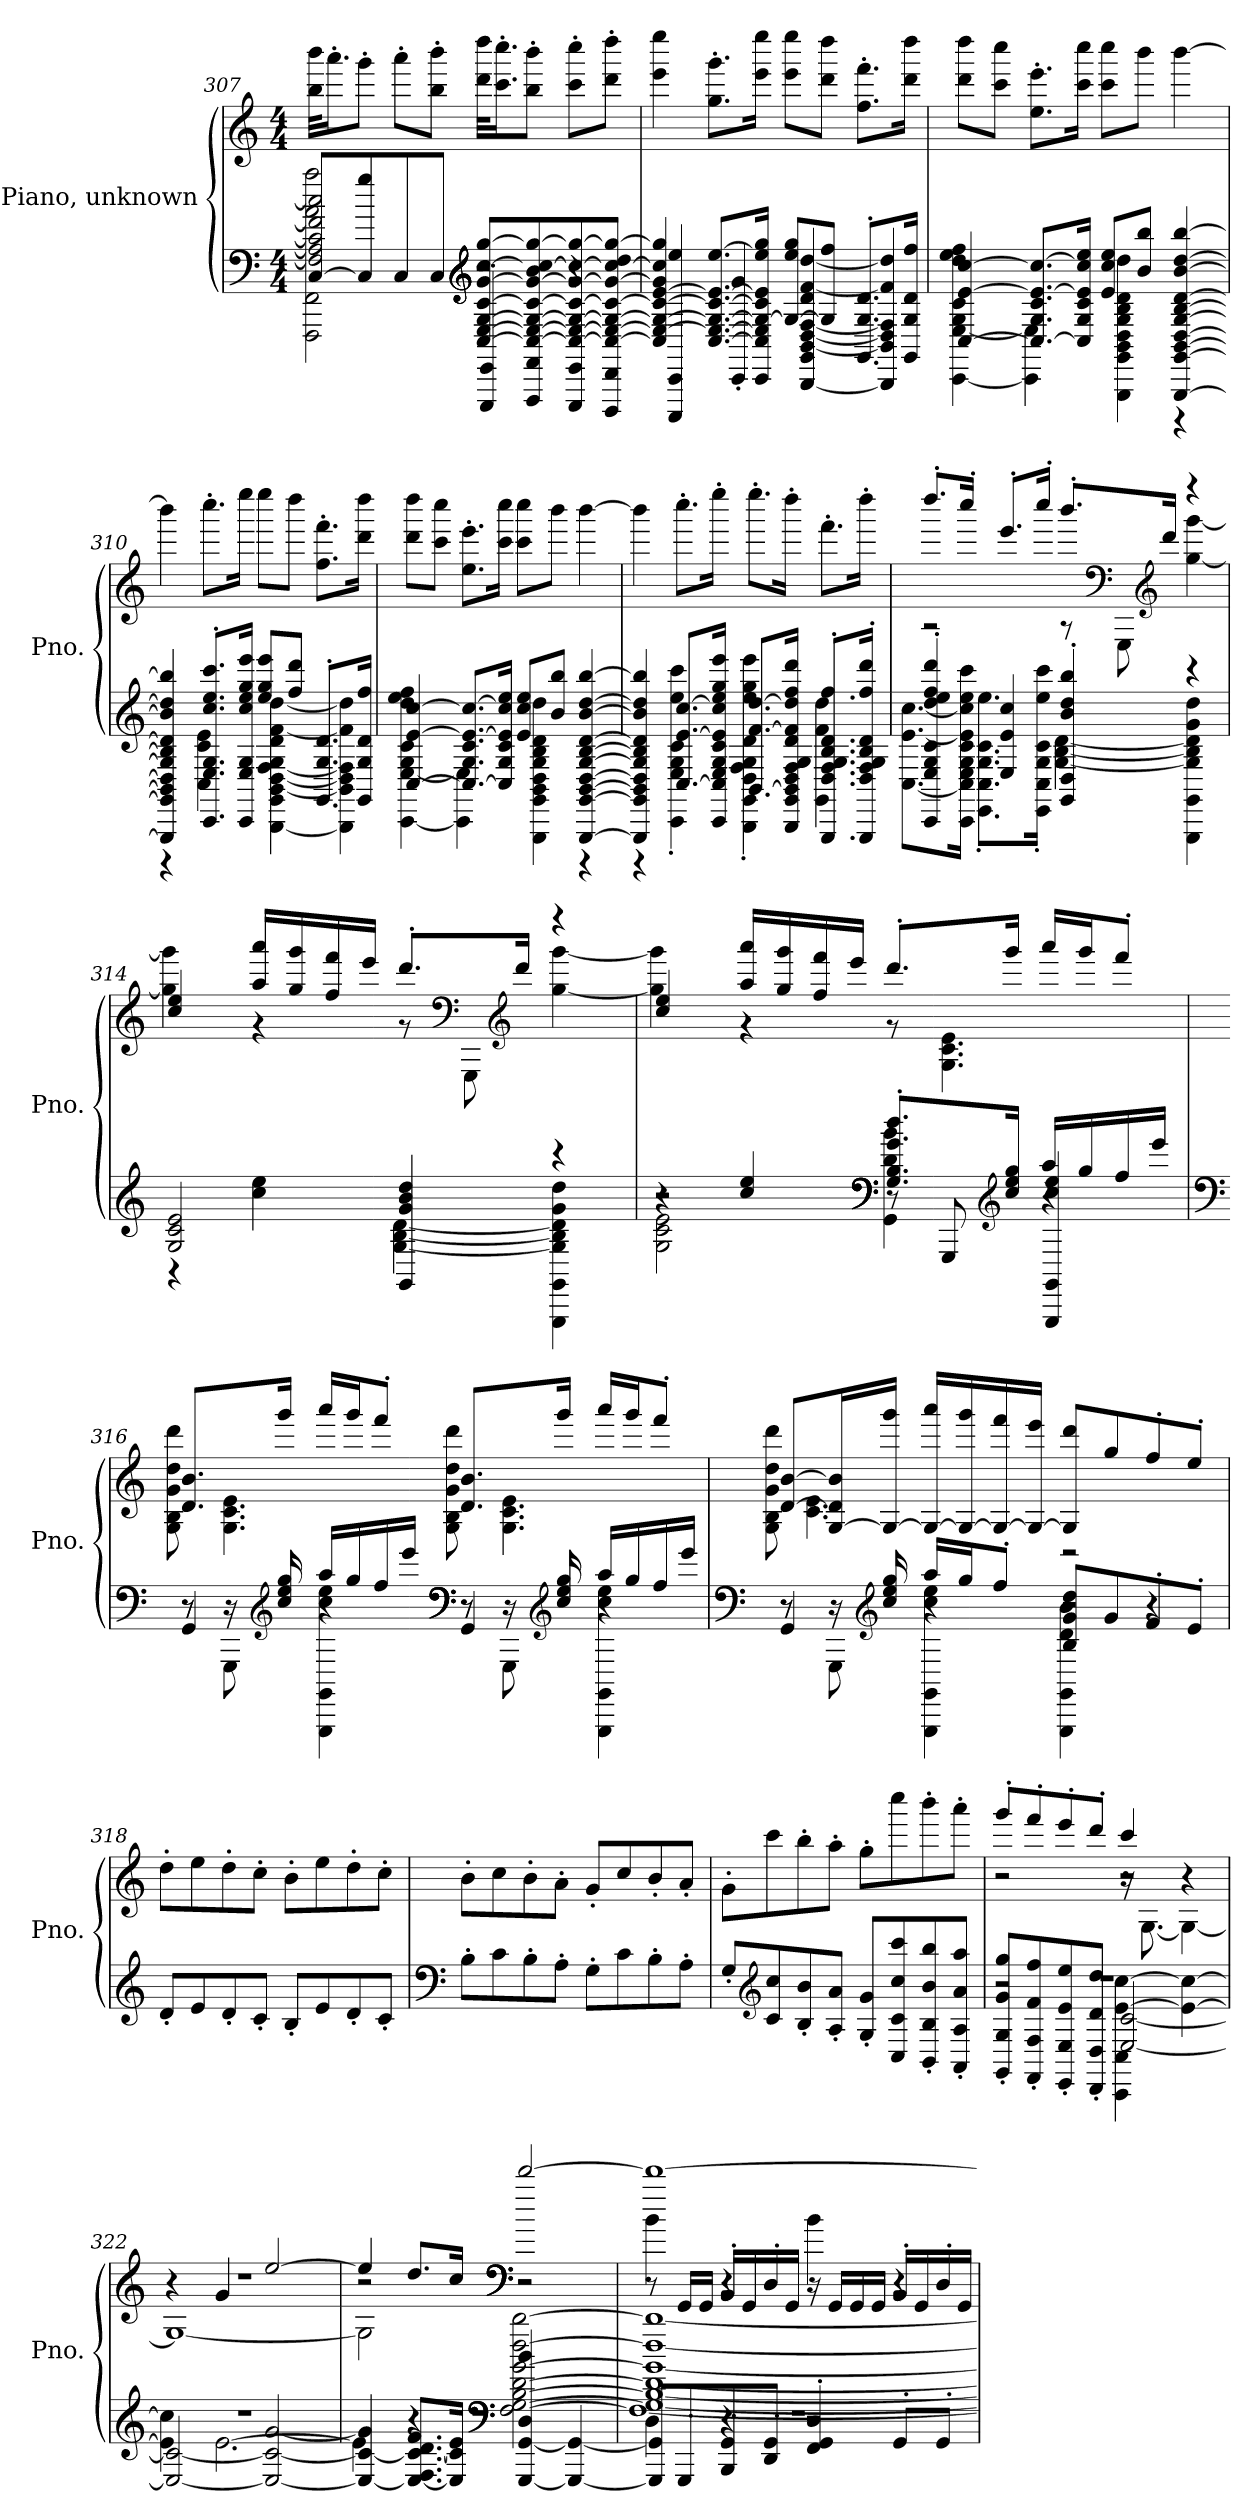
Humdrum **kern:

**kern	**kern
*part1	*part1
*staff2	*staff1
*I"Piano, unknown	*
*I'Pno.	*
*clefF4	*clefG2
*k[]	*k[]
*M4/4	*M4/4
=307	=307
*^	*
*	*^	*
[8C/L	2FFF\ 2FF\ 2a\ 2aa\	2F/] 2A/] 2c/] 2f/] 2cc/]	32bb\ 32bbb\KLL
.	.	.	16.aaa'\J
8C/] 8gg/	.	.	8ggg'\J
8C/	.	.	8aaa'\L
8C/J	.	.	8bb\' 8bbb\'J
*clefG2	*	*	*
[8C/ [8E/ [8G/ [8c/ [8g/ [8cc/ [8gg/L	2r	4EEE/' 4EE/'	32ddd\ 32dddd\KLL
.	.	.	16.ccc\' 16.cccc\'J
8FFF/ 8FF/ 8C/_ 8E/_ 8G/_ 8c/_ 8g/_ 8b/ 8cc/_ 8gg/_	.	.	8bb\' 8bbb\'J
8EEE/ 8EE/ 8C/_ 8E/_ 8G/_ 8c/_ 8g/_ 8cc/_ 8gg/_	.	4r	8ccc\' 8cccc\'L
8DDD/ 8DD/ 8C/_ 8E/_ 8G/_ 8c/_ 8g/_ 8cc/_ 8dd/ 8gg/_J	.	.	8ddd\' 8dddd\'J
*	*v	*v	*
!!LO:LB:g=z
=308	=308	=308
4C/] 4E/_ 4G/_ 4c/_ [4e/ 4g/] 4cc/] 4gg/]	4CCC/ 4CC/ 4ee/	4eee\ 4eeee\
[8.C/ 8.E/_ 8.G/_ 8.c/_ 8.e/_ [8.ee/L	4CC/' 4g/'	8.gg\' 8.ggg\'L
16CC/ 16C/] 16E/] 16G/_ 16c/] 16e/] 16ee/] 16gg/Jk	.	16eee\ 16eeee\Jk
8G/_ 8ee/ 8gg/L	[4BBB/ 4GG/ [4BB/ [4D/ [4F/ 4d/ [4f/ [4dd/	8eee\ 8eeee\L
8G/] 8ff/J	.	8ddd\ 8dddd\J
8.GG/' 8.G/' 8.d/'L	4BBB/] 4BB/] 4D/] 4F/] 4f/] 4dd/]	8.ff\' 8.fff\'L
16GG/ 16G/ 16d/ 16ff/Jk	.	16ddd\ 16dddd\Jk
=309	=309	=309
[4C/ [4e/ [4cc/	[4CC\ [4E\ 4G\ 4c\ 4dd\ 4ee\ 4ff\	8ddd\ 8dddd\L
.	.	8ccc\ 8cccc\J
8.C/_ 8.G/ 8.c/ 8.e/_ 8.cc/_L	4CC\] 4E\]	8.ee\' 8.eee\'L
16C/] 16G/ 16c/ 16e/] 16cc/] 16ee/Jk	.	16ccc\ 16cccc\Jk
8e/ 8cc/ 8ee/L	4GGG\ 4GG\ 4BB\ 4D\ 4G\ 4B\ 4d\ 4dd\	8ccc\ 8cccc\L
8b/ 8bb/J	.	8bbb\J
[4GGG/ [4GG/ [4BB/ [4D/ [4G/ [4B/ [4d/ [4b/ [4dd/ [4bb/	4r	[4bbb\
=310	=310	=310
4GGG/] 4GG/] 4BB/] 4D/] 4G/] 4B/] 4d/] 4b/] 4dd/] 4bb/]	4r	4bbb\]
8.CC/' 8.E/' 8.G/' 8.cc/' 8.ee/' 8.ccc/'L	4C\ 4c\ 4e\	8.cccc'\L
16CC/ 16E/ 16G/ 16cc/ 16ee/ 16gg/ 16eee/Jk	.	16eeee\Jk
8ee/ 8gg/ 8eee/L	[4BBB\ 4GG\ [4BB\ [4D\ [4F\ 4G\ 4d\ [4f\ [4dd\	8eeee\L
8ff/ 8ddd/J	.	8dddd\J
8.GG/' 8.G/' 8.d/'L	4BBB\] 4BB\] 4D\] 4F\] 4f\] 4dd\]	8.ff\' 8.fff\'L
16GG/ 16G/ 16d/ 16ff/Jk	.	16ddd\ 16dddd\Jk
!!LO:LB:g=z
=311	=311	=311
[4C/ [4e/ [4cc/	[4CC\ [4E\ 4G\ 4c\ 4dd\ 4ee\ 4ff\	8ddd\ 8dddd\L
.	.	8ccc\ 8cccc\J
8.C/_ 8.G/ 8.c/ 8.e/_ 8.cc/_L	4CC\] 4E\]	8.ee\' 8.eee\'L
16C/] 16G/ 16c/ 16e/] 16cc/] 16ee/Jk	.	16ccc\ 16cccc\Jk
8e/ 8cc/ 8ee/L	4GGG\ 4GG\ 4BB\ 4D\ 4G\ 4B\ 4d\ 4dd\	8ccc\ 8cccc\L
8b/ 8bb/J	.	8bbb\J
[4GGG/ [4GG/ [4BB/ [4D/ [4G/ [4B/ [4d/ [4b/ [4dd/ [4bb/	4r	[4bbb\
=312	=312	=312
4GGG/] 4GG/] 4BB/] 4D/] 4G/] 4B/] 4d/] 4b/] 4dd/] 4bb/]	4r	4bbb\]
[8.C/ [8.e/ [8.cc/L	4CC\' 4E\' 4G\' 4c\' 4ee\' 4ccc\'	8.cccc'\L
16CC/ 16C/] 16E/ 16G/ 16c/ 16e/] 16cc/] 16ee/ 16gg/ 16eee/Jk	.	16eeee'\Jk
[8.BB/ [8.f/ [8.dd/L	4BBB\' 4GG\' 4D\' 4F\' 4G\' 4d\' 4ee\' 4gg\' 4eee\'	8.eeee'\L
16BBB/ 16GG/ 16BB/] 16D/ 16F/ 16G/ 16d/ 16f/] 16dd/] 16ff/ 16ddd/Jk	.	16dddd'\Jk
8.GGG/' 8.D/' 8.F/' 8.G/' 8.B/' 8.d/' 8.ff/'L	4GG\ 4f\ 4dd\	8.fff'\L
16GGG/' 16D/' 16F/' 16G/' 16B/' 16d/' 16ff/' 16ddd/'Jk	.	16dddd'\Jk
=313	=313	=313
*	*	*^
4CC/' 4E/' 4G/' 4c/' 4dd/' 4ee/' 4ff/' 4ddd/'	[8.C\ [8.e\ [8.cc\L	8.dddd'/L	2r
.	16CC\ 16C\] 16E\ 16G\ 16c\ 16e\] 16cc\] 16ee\ 16ccc\Jk	16cccc'/Jk	.
4E/ 4e/ 4cc/	8.EE\' 8.C\' 8.G\' 8.c\' 8.ee\'L	8.eee'/L	.
.	16EE\' 16C\' 16G\' 16c\' 16ee\' 16ccc\'Jk	16cccc'/Jk	.
4GG/' 4D/' 4b/' 4dd/' 4bb/'	[4G\ [4B\ [4d\	8.bbb'/L	8r
*	*	*clefF4	*
.	.	.	8GGG\
*	*	*clefG2	*
.	.	16ddd/Jk	.
4r	4GGG\ 4GG\ 4G\] 4B\] 4d\] 4g\ 4dd\	4r	[4gg\ [4ggg\
!!LO:PB:g=z	!!
=314	=314	=314	=314
2G/ 2c/ 2e/	4r	4cc/ 4ee/	4gg\] 4ggg\]
.	4cc\ 4ee\	16aa/ 16aaa/LL	4r
.	.	16gg/ 16ggg/	.
.	.	16ff/ 16fff/	.
.	.	16eee/JJ	.
4GG/ 4g/ 4b/ 4dd/	[4G\ [4B\ [4d\	8.ddd'/L	8r
*	*	*clefF4	*
.	.	.	8GGG\
*	*	*clefG2	*
.	.	16ddd/Jk	.
4r	4GGG\ 4GG\ 4G\] 4B\] 4d\] 4g\ 4dd\	4r	[4gg\ [4ggg\
=315	=315	=315	=315
*	*^	*	*
4r	2G\ 2c\ 2e\	2r	4cc/ 4ee/	4gg\] 4ggg\]
4cc/ 4ee/	.	.	16aa/ 16aaa/LL	4r
.	.	.	16gg/ 16ggg/	.
.	.	.	16ff/ 16fff/	.
.	.	.	16eee/JJ	.
*clefF4	*	*	*	*
8.G/' 8.B/' 8.g/' 8.dd/'L	4GG\ 4d\ 4b\	8r	8.ddd'/L	8r
.	.	8GGG/	.	4.G\ 4.c\ 4.e\
*clefG2	*	*	*	*
16cc/ 16ee/ 16gg/Jk	.	.	16ggg/Jk	.
16aa/LL	4r	4GGG/ 4GG/ 4cc/ 4ee/	16aaa/LL	.
16gg/	.	.	16ggg/J	.
16ff/	.	.	8fff'/J	.
16eee/JJ	.	.	.	.
!!LO:LB:g=z	!!
=316	=316	=316	=316	=316
*clefF4	*	*	*	*
8r	8r	4GG/	8.d/ 8.b/L	8G\ 8B\ 8g\ 8dd\ 8ddd\
16r	8GGG\	.	.	4.G\ 4.c\ 4.e\
*clefG2	*	*	*	*
16cc/ 16ee/ 16gg/	.	.	16ggg/Jk	.
16aa/LL	4GGG\ 4GG\ 4cc\ 4ee\	4r	16aaa/LL	.
16gg/	.	.	16ggg/J	.
16ff/	.	.	8fff'/J	.
16eee/JJ	.	.	.	.
*clefF4	*	*	*	*
8r	8r	4GG/	8.d/ 8.b/L	8G\ 8B\ 8g\ 8dd\ 8ddd\
16r	8GGG\	.	.	4.G\ 4.c\ 4.e\
*clefG2	*	*	*	*
16cc/ 16ee/ 16gg/	.	.	16ggg/Jk	.
16aa/LL	4GGG\ 4GG\ 4cc\ 4ee\	4r	16aaa/LL	.
16gg/	.	.	16ggg/J	.
16ff/	.	.	8fff'/J	.
16eee/JJ	.	.	.	.
=317	=317	=317	=317	=317
*clefF4	*	*	*	*
8r	8r	4GG/	[8d/ [8b/L	8G\ 8B\ 8g\ 8dd\ 8ddd\
16r	8GGG\	.	[16G/ 16d/] 16b/]L	4.c\ 4.e\
*clefG2	*	*	*	*
16cc/ 16ee/ 16gg/	.	.	16G/_ 16ggg/JJ	.
16aa/LL	4GGG\ 4GG\ 4cc\ 4ee\	4r	16G/_ 16aaa/LL	.
16gg/J	.	.	16G/_ 16ggg/	.
8ff'/J	.	.	16G/_ 16fff/	.
.	.	.	16G/_ 16eee/JJ	.
8B/ 8g/ 8dd/L	4GGG\ 4GG\ 4d\ 4b\	2r	8G/] 8ddd/L	2r
8g/	.	.	8gg/	.
8f'/	4r	.	8ff'/	.
8e'/J	.	.	8ee'/J	.
*v	*v	*v	*	*
*	*v	*v
!!LO:LB:g=z
=318	=318
8d'/L	8dd'\L
8e/	8ee\
8d'/	8dd'\
8c'/J	8cc'\J
8B'/L	8b'\L
8e/	8ee\
8d'/	8dd'\
8c'/J	8cc'\J
=319	=319
*clefF4	*
8B'\L	8b'\L
8c\	8cc\
8B'\	8b'\
8A'\J	8a'\J
8G'\L	8g'/L
8c\	8cc/
8B'\	8b'/
8A'\J	8a'/J
=320	=320
8G'/L	8g'\L
*clefG2	*
8c/ 8cc/	8ccc\
8B/' 8b/'	8bb'\
8A/' 8a/'J	8aa'\J
8G/' 8g/'L	8gg'\L
8C/ 8c/ 8cc/ 8ccc/	8cccc\
8BB/' 8B/' 8b/' 8bb/'	8bbb'\
8AA/' 8A/' 8a/' 8aa/'J	8aaa'\J
=321	=321
*^	*^
*	*^	*	*^
1r	8GG/' 8G/' 8g/' 8gg/'L	2r	2r	2r	8ggg'/L
.	8FF/' 8F/' 8f/' 8ff/'	.	.	.	8fff'/
.	8EE/' 8E/' 8e/' 8ee/'	.	.	.	8eee'/
.	8DD/' 8D/' 8d/' 8dd/'J	.	.	.	8ddd'/J
.	[2E/ [2c/	4CC\ 4C\ [4e\ [4cc\	4ccc/	16r	2r
.	.	.	.	[8.G\	.
.	.	4e\_ 4cc\_	4r	4G\_	.
!!LO:LB:g=z	!!	!!
=322	=322	=322	=322	=322	=322
1r	2E/_ 2c/_	4e\] 4cc\]	1r	1G_	4r
.	.	[2.e\	.	.	4g/
.	2E/_ 2c/_ [2g/	.	.	.	[2ee/
=323	=323	=323	=323	=323	=323
1r	4E/_ 4c/_ 4g/]	4e\]	2r	2G\]	4ee/]
.	8.E/_ 8.F/ 8.c/_ 8.d/ 8.f/L	4r	.	.	8.dd/L
.	16E/] 16c/] 16e/Jk	.	.	.	16cc/Jk
*clefF4	*	*	*clefF4	*	*
.	[4GGG/ [4GG/ 4D/ 4b/	[2F\ [2G\ [2B\ [2d\ [2g\ [2dd\ [2bb\	[2ddd/	2r	2r
.	4GGG/_ 4GG/_	.	.	.	.
=324	=324	=324	=324	=324	=324
*	*	*^	*	*	*
1r	4D\	8GGG/] 8GG/]L	1F_ 1G_ 1B_ 1d_ 1g_ 1dd_ 1bb_	1ddd_	4b\	8r
.	.	8GGG'/	.	.	.	16GG/LL
.	.	.	.	.	.	16GG/JJ
.	4r	8BBB/' 8GG/'	.	.	4r	16BB'/LL
.	.	.	.	.	.	16GG/
.	.	8DD/' 8GG/'J	.	.	.	16D'/
.	.	.	.	.	.	16GG/JJ
.	2r	4FF/' 4GG/' 4D/'	.	.	4b\	16r
.	.	.	.	.	.	16GG/LL
.	.	.	.	.	.	16GG/
.	.	.	.	.	.	16GG/JJ
.	.	8GG'/L	.	.	4r	16BB'/LL
.	.	.	.	.	.	16GG/
.	.	8GG'/J	.	.	.	16D'/
.	.	.	.	.	.	16GG/JJ
*v	*v	*v	*v	*	*	*
*	*v	*v	*v
=	=
*-	*-
